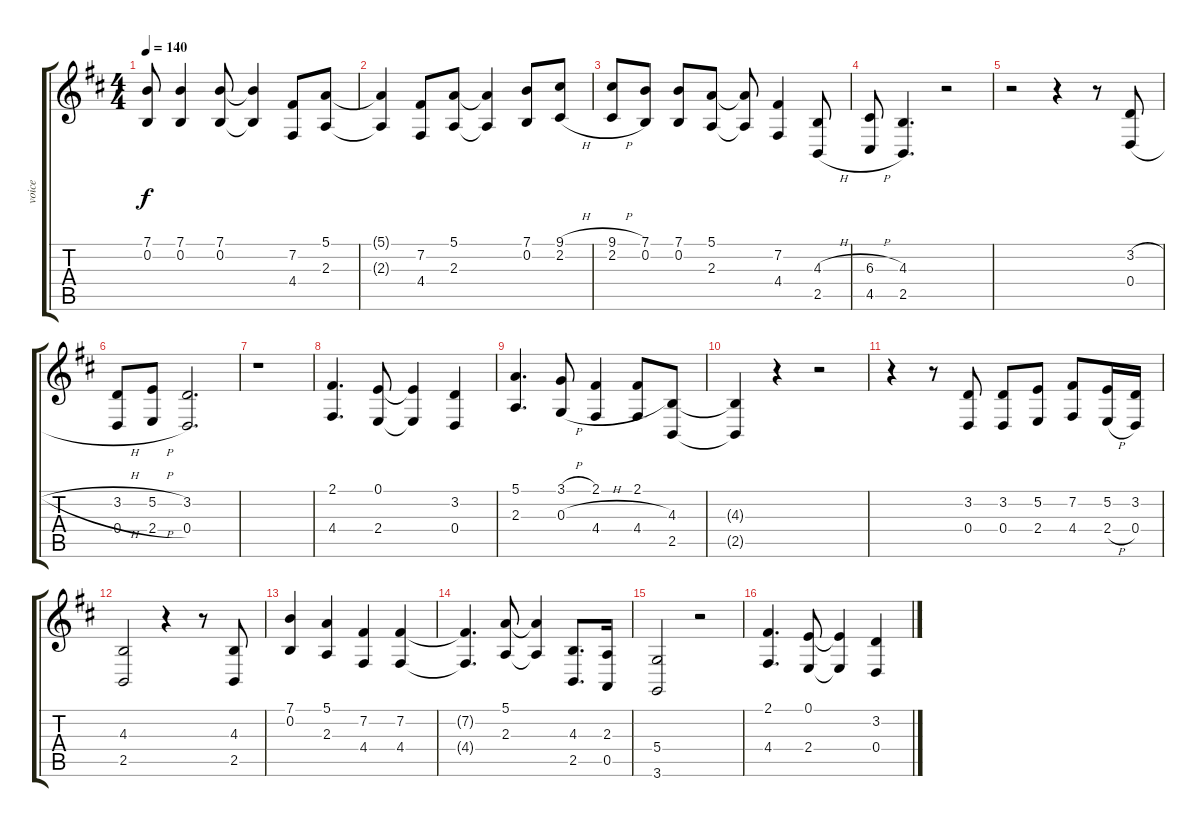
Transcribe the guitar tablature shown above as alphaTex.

\track ("voice" "voice") {instrument baritonesax}
\staff {score tabs}
\tuning (E4 B3 G3 D3 A2 E2) {hide}
\ts (4 4)
\tempo 140
\clef g2
\ks d
(7.1{t} 0.2{t}).8{dy f} (7.1 0.2).4 (7.1 0.2).8 (7.1{t} 0.2{t}).4 (7.2 4.4).8 (5.1 2.3).8 |
(5.1{t} 2.3{t}).4 (7.2 4.4).8 (5.1 2.3).8 (5.1{t} 2.3{t}).4 (7.1 0.2).8 (9.1{h} 2.2{h}).8 |
(9.1{h} 2.2{h}).8 (7.1 0.2).8 (7.1 0.2).8 (5.1 2.3).8 (5.1{t} 2.3{t}).8 (7.2 4.4).4 (4.3{h} 2.5{h}).8 |
(6.3{h} 4.5{h}).8 (4.3 2.5).4{d} r.2 |
r.2 r.4 r.8 (3.2{h} 0.4{h}).8 |
(3.2{h} 0.4{h}).8 (5.2{h} 2.4{h}).8 (3.2 0.4).2{d} |
r.1 |
(2.1 4.4).4{d} (0.1 2.4).8 (0.1{t} 2.4{t}).4 (3.2 0.4).4 |
(5.1 2.3).4{d} (3.1{h} 0.3{h}).8 (2.1 4.4).4 (2.1 4.4).8 (4.3 2.5).8 |
(4.3{t} 2.5{t}).4 r.4 r.2 |
r.4 r.8 (3.2 0.4).8 (3.2 0.4).8 (5.2 2.4).8 (7.2 4.4).8 (5.2 2.4{h}).16 (3.2 0.4).16 |
(4.3 2.5).2 r.4 r.8 (4.3 2.5).8 |
(7.1 0.2).4 (5.1 2.3).4 (7.2 4.4).4 (7.2 4.4).4 |
(7.2{t} 4.4{t}).4{d} (5.1 2.3).8 (5.1{t} 2.3{t}).4 (4.3 2.5).8{d} (2.3 0.5).16 |
(5.4 3.6).2 r.2 |
(2.1 4.4).4{d} (0.1 2.4).8 (0.1{t} 2.4{t}).4 (3.2 0.4).4
